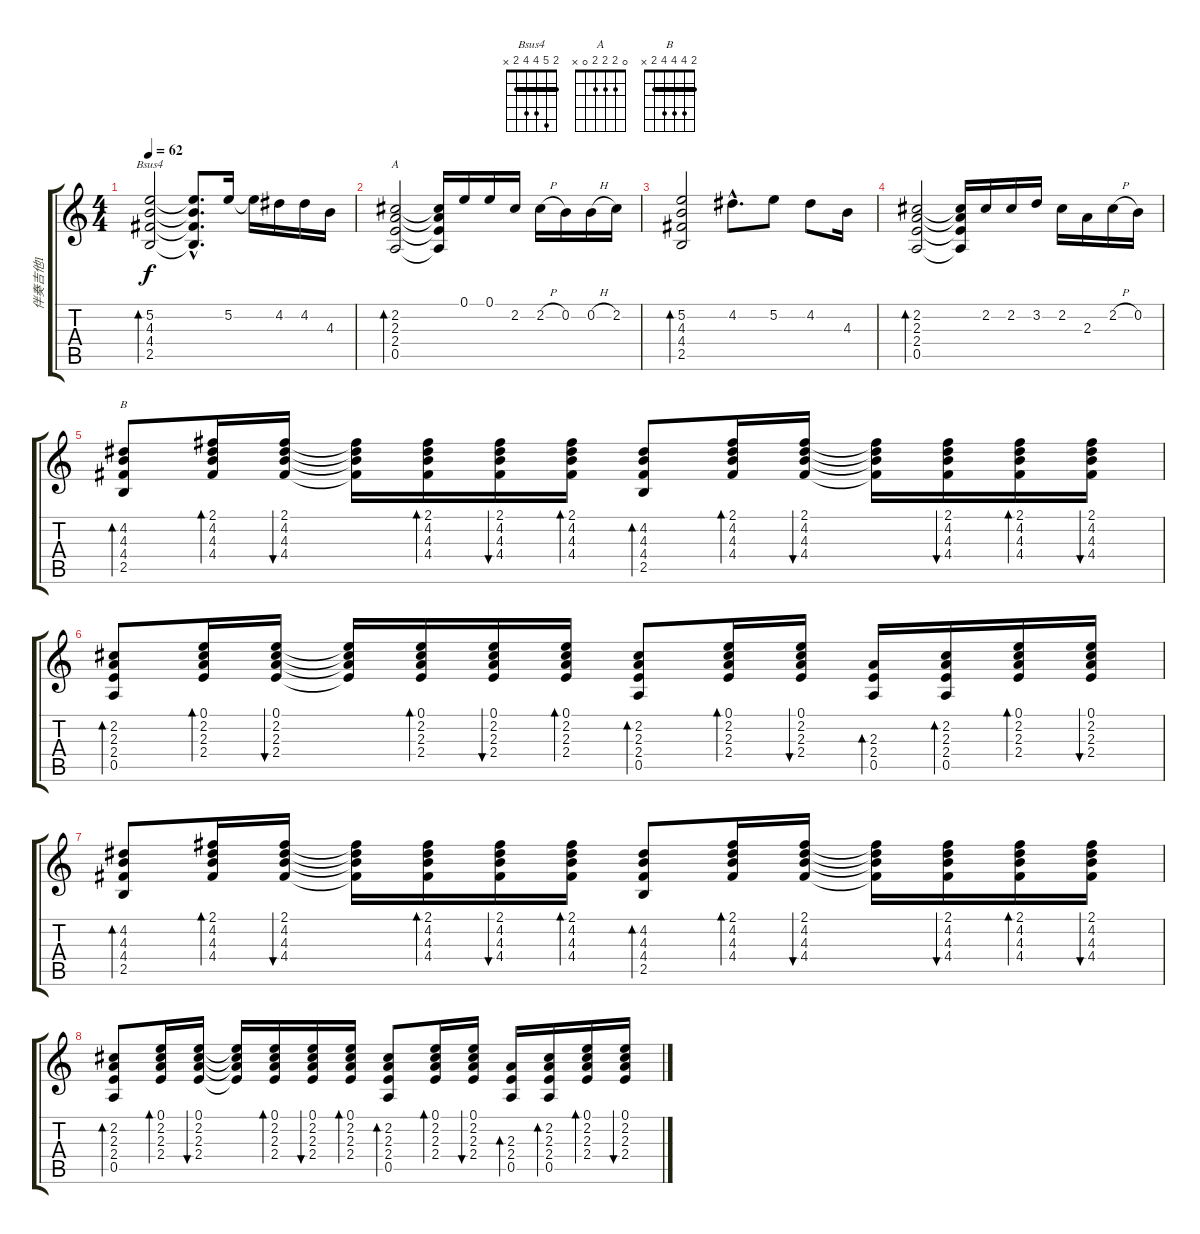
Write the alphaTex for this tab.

\track ("伴奏吉他1" "伴奏吉他1") {instrument acousticguitarsteel}
\staff {score tabs}
\tuning (E4 B3 G3 D3 A2 E2) {hide}
\chord ("Bsus4" 2 5 4 4 2 x) {barre 2}
\chord ("A" 0 2 2 2 0 x)
\chord ("B" 2 4 4 4 2 x) {barre 2}
\ts (4 4)
\tempo 62
\clef g2
\ks c
(5.2 4.3 4.4 2.5).2{bd 240 ch "Bsus4" dy f instrument acousticguitarsteel} (5.2{hac t} 4.3{hac t} 4.4{hac t} 2.5{hac t}).8{d} 5.2.16 5.2{t}.16 4.2.16 4.2.16 4.3.16 |
(2.2 2.3 2.4 0.5).2{bd 240 ch "A"} (2.2{t} 2.3{t} 2.4{t} 0.5{t}).16 0.1.16 0.1.16 2.2.16 2.2{h}.16 0.2.16 0.2{h}.16 2.2.16 |
(5.2 4.3 4.4 2.5).2{bd 240} 4.2{hac}.8{d} 5.2.8 4.2.8 4.3.16 |
(2.2 2.3 2.4 0.5).2{bd 240} (2.2{t} 2.3{t} 2.4{t} 0.5{t}).16 2.2.16 2.2.16 3.2.16 2.2.16 2.3.16 2.2{h}.16 0.2.16 |
(4.2 4.3 4.4 2.5).8{bd 30 ch "B"} (2.1 4.2 4.3 4.4).16{bd 30} (2.1 4.2 4.3 4.4).16{bu 30} (2.1{t} 4.2{t} 4.3{t} 4.4{t}).16 (2.1 4.2 4.3 4.4).16{bd 30} (2.1 4.2 4.3 4.4).16{bu 30} (2.1 4.2 4.3 4.4).16{bd 30} (4.2 4.3 4.4 2.5).8{bd 30} (2.1 4.2 4.3 4.4).16{bd 30} (2.1 4.2 4.3 4.4).16{bu 30} (2.1{t} 4.2{t} 4.3{t} 4.4{t}).16 (2.1 4.2 4.3 4.4).16{bu 30} (2.1 4.2 4.3 4.4).16{bd 30} (2.1 4.2 4.3 4.4).16{bu 30} |
(2.2 2.3 2.4 0.5).8{bd 30} (0.1 2.2 2.3 2.4).16{bd 30} (0.1 2.2 2.3 2.4).16{bu 30} (0.1{t} 2.2{t} 2.3{t} 2.4{t}).16 (0.1 2.2 2.3 2.4).16{bd 30} (0.1 2.2 2.3 2.4).16{bu 30} (0.1 2.2 2.3 2.4).16{bd 30} (2.2 2.3 2.4 0.5).8{bd 30} (0.1 2.2 2.3 2.4).16{bd 30} (0.1 2.2 2.3 2.4).16{bu 30} (2.3 2.4 0.5).16{bd 30} (2.2 2.3 2.4 0.5).16{bd 30} (0.1 2.2 2.3 2.4).16{bd 30} (0.1 2.2 2.3 2.4).16{bu 30} |
(4.2 4.3 4.4 2.5).8{bd 30} (2.1 4.2 4.3 4.4).16{bd 30} (2.1 4.2 4.3 4.4).16{bu 30} (2.1{t} 4.2{t} 4.3{t} 4.4{t}).16 (2.1 4.2 4.3 4.4).16{bd 30} (2.1 4.2 4.3 4.4).16{bu 30} (2.1 4.2 4.3 4.4).16{bd 30} (4.2 4.3 4.4 2.5).8{bd 30} (2.1 4.2 4.3 4.4).16{bd 30} (2.1 4.2 4.3 4.4).16{bu 30} (2.1{t} 4.2{t} 4.3{t} 4.4{t}).16 (2.1 4.2 4.3 4.4).16{bu 30} (2.1 4.2 4.3 4.4).16{bd 30} (2.1 4.2 4.3 4.4).16{bu 30} |
(2.2 2.3 2.4 0.5).8{bd 30} (0.1 2.2 2.3 2.4).16{bd 30} (0.1 2.2 2.3 2.4).16{bu 30} (0.1{t} 2.2{t} 2.3{t} 2.4{t}).16 (0.1 2.2 2.3 2.4).16{bd 30} (0.1 2.2 2.3 2.4).16{bu 30} (0.1 2.2 2.3 2.4).16{bd 30} (2.2 2.3 2.4 0.5).8{bd 30} (0.1 2.2 2.3 2.4).16{bd 30} (0.1 2.2 2.3 2.4).16{bu 30} (2.3 2.4 0.5).16{bd 30} (2.2 2.3 2.4 0.5).16{bd 30} (0.1 2.2 2.3 2.4).16{bd 30} (0.1 2.2 2.3 2.4).16{bu 30}
